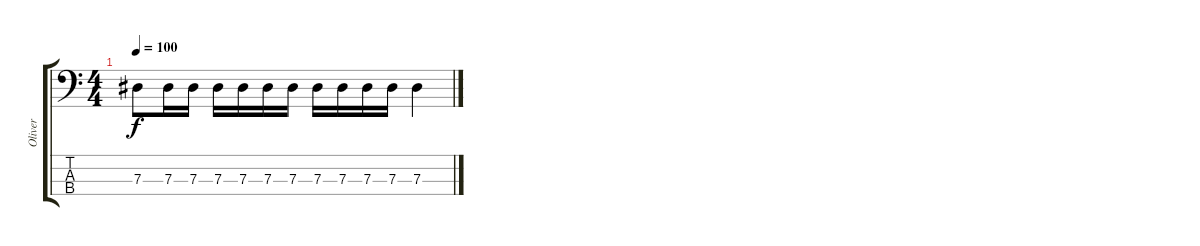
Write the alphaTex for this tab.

\track ("Oliver" "Oliver") {instrument electricbasspick}
\staff {score tabs}
\tuning (Gb2 Db2 Ab1 Eb1) {hide}
\ts (4 4)
\tempo 100
\clef f4
\ks c
7.3.8{dy f} 7.3.16 7.3.16 7.3.16 7.3.16 7.3.16 7.3.16 7.3.16 7.3.16 7.3.16 7.3.16 7.3.4
